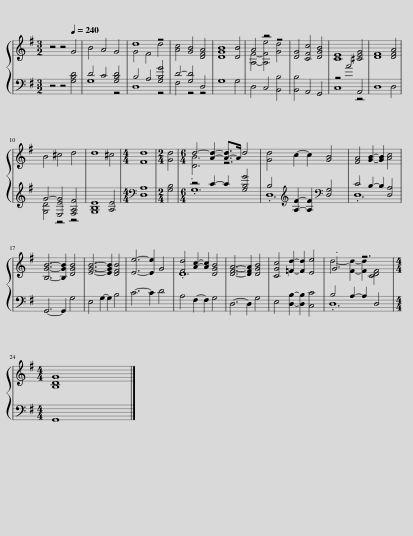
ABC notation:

X:1
%%score { ( 1 4 ) | ( 2 3 ) }
L:1/8
M:3/2
I:linebreak $
K:G
V:1 treble
V:4 treble
V:2 bass
V:3 bass
V:1
 z4 z4[Q:1/4=240] G4 | B4 A4 G4 | d8 z4 | [Ac]4 [GB]4 [DFA]4 | [DGB]8 [DB]4 | %5
 A4 z4 z4 | [DG]4 [CFc]4 [DGB]4 | [CE]8 [^CEG]4 | [DF]8 [DFA]4 |$ B4 ^c4 d4 | %10
 d8 ^c4 |[M:4/4] [Fd]8 |[M:2/4] [Gd]4 |[M:6/4] d4- [Ad]2- [A-d]>A d4 | [Gd]4 c2- c2 [GB]4 | %15
 [FA]4 [GB]2- [GB]2 [Ac]4 |$ [B,GB]6- [B,GB]2 [DGB]4 | [EGB]6- [EGB]2 [DFB]4 | [Ee]6- [Ee]2 G4 | [Fd]4 [Ac]2- [Ac]2 [DGB]4 | %20
 [DFA]6- [DFA]2 [DGB]4 | [CGc]4 [=Fd]2- [Fd]2 [Ee]4 | .G6 z6 |$[M:4/4] [B,DG]8 |] %24
V:2
 z4 z4 [G,B,D]4 | D4 C4 [G,B,D]4 | B,4 A,4 [G,B,G]4 | D4- [G,D]4 D,4 | G,8 G,4 | %5
 D,4 C,4 [B,,B,]4 | [B,,B,]4 A,,4 G,,4 | z4 A4 A,,4 | D,8 D,4 |$ G4- [E,EG]4 [F,A,F]4 | %10
 [G,B,E]8 [A,E]4 |[M:4/4][K:bass] [D,A,]8 |[M:2/4] [G,B,]4 |[M:6/4] z4 C2- C2 [G,B,G]4 | B,4[K:treble] [A,F]2- [A,F]2[K:bass] [D,G,]4 | %15
 C4 B,2- B,2 [D,A,]4 |$ G,,6- G,,2 G,4 | E,4 G,2- G,2 B,4 | C6- C2 D4 | A,4 F,2- F,2 G,4 | %20
 D,6- D,2 G,4 | E,4 [D,B,]2- [D,B,]2 [C,C]4 | B,4 A,2- A,2 D,4 |$[M:4/4] G,,8 |] %24
V:3
 x12 | G,8 z4 | D,8 z4 | F,4 z4 z4 | x12 | %5
 x12 | x12 | C,8 z4 | x12 |$ [G,D]4 z4 z4 | %10
 x12 |[M:4/4][K:bass] x8 |[M:2/4] x4 |[M:6/4] .G,12 | .D,12[K:treble][K:bass] | %15
 .D,12 |$ x12 | x12 | x12 | x12 | %20
 x12 | x12 | .D,12 |$[M:4/4] x8 |] %24
V:4
 x12 | x12 | G4 F4 d4 | x12 | x12 | %5
 [A,F]4- [A,Fe]4 [Gd]4 | x12 | x12 | x12 |$ x12 | %10
 x12 |[M:4/4] x8 |[M:2/4] x4 |[M:6/4] .[DB]6 z6 | x12 | %15
 x12 |$ x12 | x12 | x12 | .D12 | %20
 x12 | x12 | d4- [Fd]2- [Fd]2 [CDF]4 |$[M:4/4] x8 |] %24
